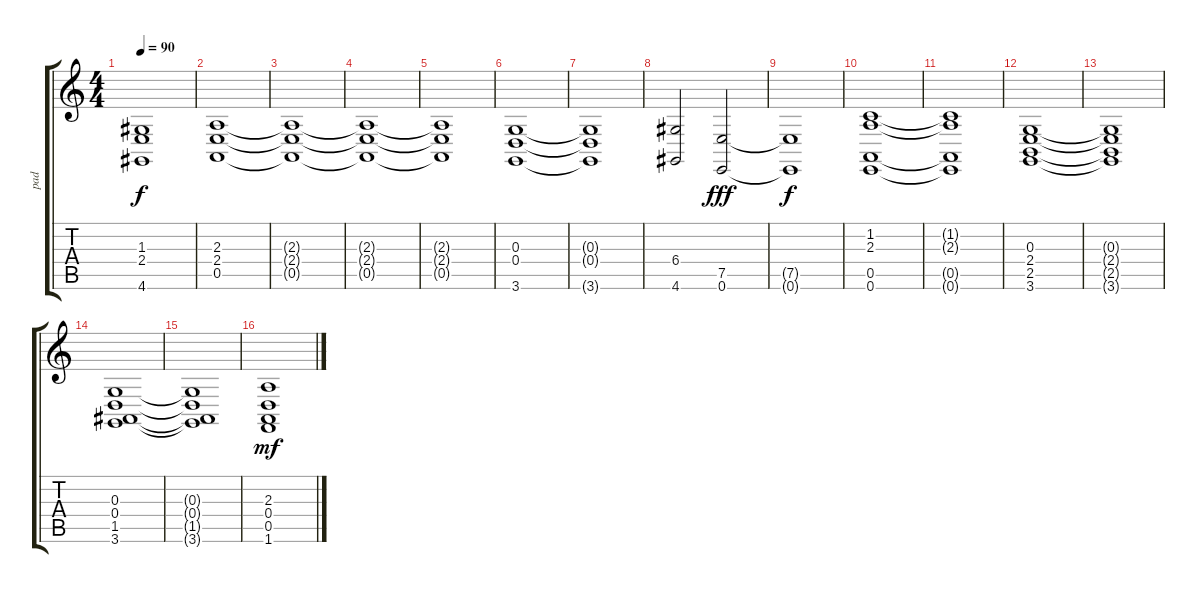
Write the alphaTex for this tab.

\track ("pad" "pad") {instrument pad2warm}
\staff {score tabs}
\tuning (E4 B3 G3 D3 A2 E2) {hide}
\ts (4 4)
\tempo 90
\clef g2
\ks c
(1.3{t} 2.4{t} 4.6{t}).1{dy f} |
(2.3 2.4 0.5).1 |
(2.3{t} 2.4{t} 0.5{t}).1 |
(2.3{t} 2.4{t} 0.5{t}).1 |
(2.3{t} 2.4{t} 0.5{t}).1 |
(0.3 0.4 3.6).1 |
(0.3{t} 0.4{t} 3.6{t}).1 |
(6.4 4.6).2 (7.5 0.6).2{dy fff volume 1} |
(7.5{t} 0.6{t}).1{dy f} |
(1.2 2.3 0.5 0.6).1{volume 5} |
(1.2{t} 2.3{t} 0.5{t} 0.6{t}).1 |
(0.3 2.4 2.5 3.6).1 |
(0.3{t} 2.4{t} 2.5{t} 3.6{t}).1 |
(0.3 0.4 1.5 3.6).1 |
(0.3{t} 0.4{t} 1.5{t} 3.6{t}).1 |
(2.3 0.4 0.5 1.6).1{dy mf}
